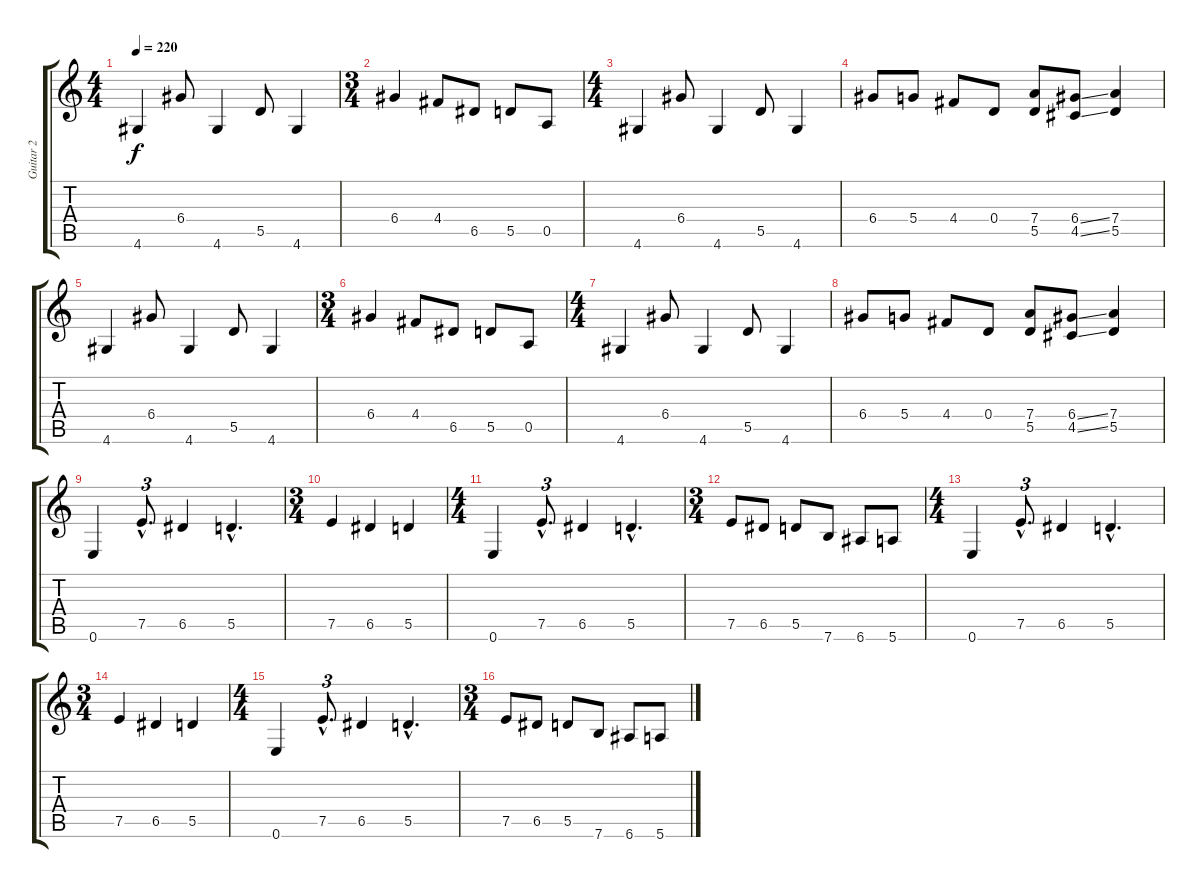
\track ("Guitar 2" "Guitar 2") {instrument distortionguitar}
\staff {score tabs}
\tuning (E4 B3 G3 D3 A2 E2) {hide}
\ts (4 4)
\tempo 220
\clef g2
\ks c
4.6.4{dy f} 6.4.8 4.6.4 5.5.8 4.6.4 |
\ts (3 4)
6.4.4 4.4.8 6.5.8 5.5.8 0.5.8 |
\ts (4 4)
4.6.4 6.4.8 4.6.4 5.5.8 4.6.4 |
6.4.8 5.4.8 4.4.8 0.4.8 (7.4 5.5).8 (6.4{ss} 4.5{ss}).8 (7.4 5.5).4 |
4.6.4 6.4.8 4.6.4 5.5.8 4.6.4 |
\ts (3 4)
6.4.4 4.4.8 6.5.8 5.5.8 0.5.8 |
\ts (4 4)
4.6.4 6.4.8 4.6.4 5.5.8 4.6.4 |
6.4.8 5.4.8 4.4.8 0.4.8 (7.4 5.5).8 (6.4{ss} 4.5{ss}).8 (7.4 5.5).4 |
0.6.4 7.5{hac}.8{d tu (3 2)} 6.5.4 5.5{hac}.4{d} |
\ts (3 4)
7.5.4 6.5.4 5.5.4 |
\ts (4 4)
0.6.4 7.5{hac}.8{d tu (3 2)} 6.5.4 5.5{hac}.4{d} |
\ts (3 4)
7.5.8 6.5.8 5.5.8 7.6.8 6.6.8 5.6.8 |
\ts (4 4)
0.6.4 7.5{hac}.8{d tu (3 2)} 6.5.4 5.5{hac}.4{d} |
\ts (3 4)
7.5.4 6.5.4 5.5.4 |
\ts (4 4)
0.6.4 7.5{hac}.8{d tu (3 2)} 6.5.4 5.5{hac}.4{d} |
\ts (3 4)
7.5.8 6.5.8 5.5.8 7.6.8 6.6.8 5.6.8
